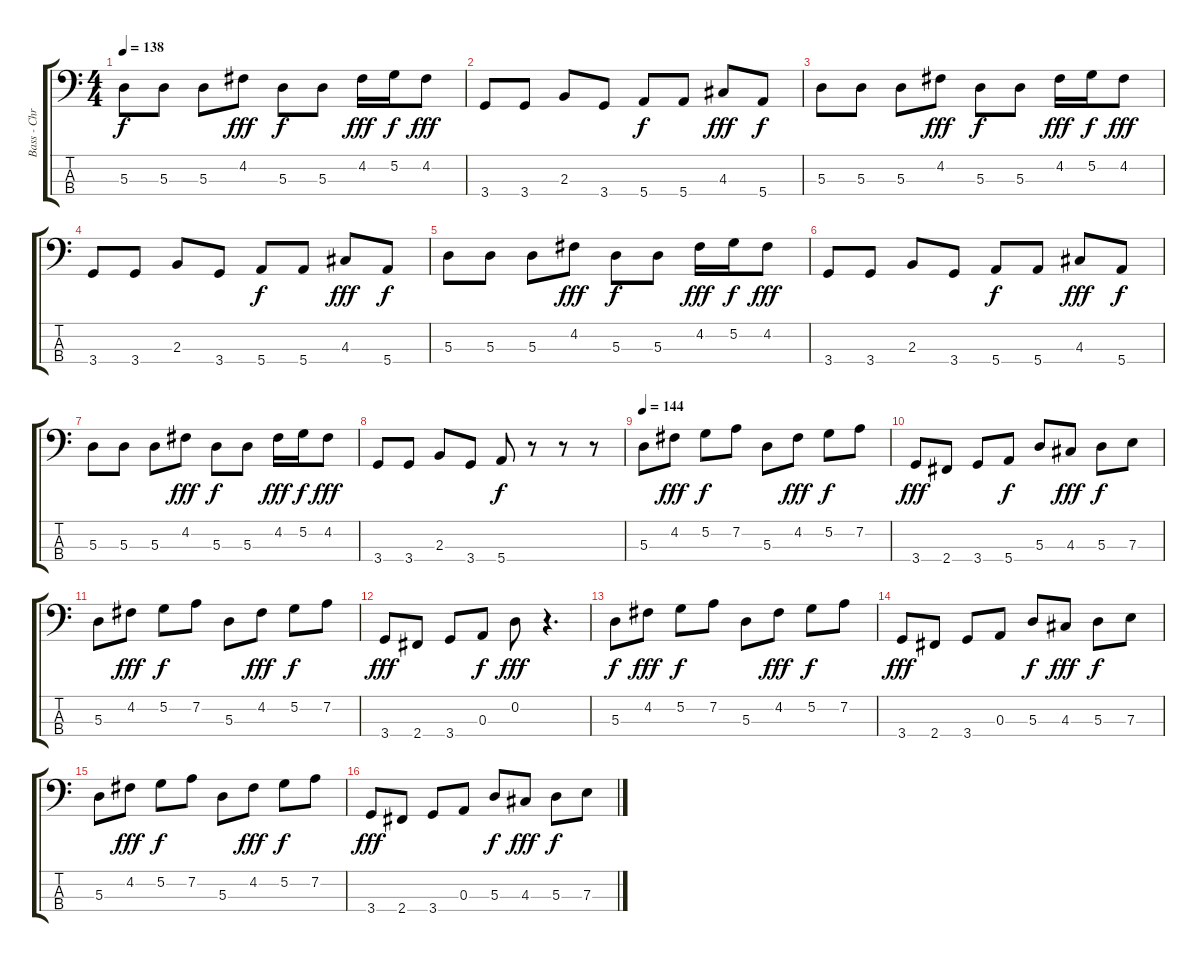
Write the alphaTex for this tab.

\track ("Bass - Chris" "Bass - Chr") {instrument electricbassfinger}
\staff {score tabs}
\tuning (G2 D2 A1 E1) {hide}
\ts (4 4)
\tempo 138
\clef f4
\ks c
5.3.8{dy f instrument electricbassfinger} 5.3.8 5.3.8 4.2.8{dy fff} 5.3.8{dy f} 5.3.8 4.2.16{dy fff} 5.2.16{dy f} 4.2.8{dy fff} |
3.4.8 3.4.8 2.3.8 3.4.8 5.4.8{dy f} 5.4.8 4.3.8{dy fff} 5.4.8{dy f} |
5.3.8 5.3.8 5.3.8 4.2.8{dy fff} 5.3.8{dy f} 5.3.8 4.2.16{dy fff} 5.2.16{dy f} 4.2.8{dy fff} |
3.4.8 3.4.8 2.3.8 3.4.8 5.4.8{dy f} 5.4.8 4.3.8{dy fff} 5.4.8{dy f} |
5.3.8 5.3.8 5.3.8 4.2.8{dy fff} 5.3.8{dy f} 5.3.8 4.2.16{dy fff} 5.2.16{dy f} 4.2.8{dy fff} |
3.4.8 3.4.8 2.3.8 3.4.8 5.4.8{dy f} 5.4.8 4.3.8{dy fff} 5.4.8{dy f} |
5.3.8 5.3.8 5.3.8 4.2.8{dy fff} 5.3.8{dy f} 5.3.8 4.2.16{dy fff} 5.2.16{dy f} 4.2.8{dy fff} |
3.4.8 3.4.8 2.3.8 3.4.8 5.4.8{dy f} r.8 r.8 r.8 |
\tempo 144
5.3.8 4.2.8{dy fff} 5.2.8{dy f} 7.2.8 5.3.8 4.2.8{dy fff} 5.2.8{dy f} 7.2.8 |
3.4.8{dy fff} 2.4.8 3.4.8 5.4.8{dy f} 5.3.8 4.3.8{dy fff} 5.3.8{dy f} 7.3.8 |
5.3.8 4.2.8{dy fff} 5.2.8{dy f} 7.2.8 5.3.8 4.2.8{dy fff} 5.2.8{dy f} 7.2.8 |
3.4.8{dy fff} 2.4.8 3.4.8 0.3.8{dy f} 0.2.8{dy fff} r.4{d} |
5.3.8{dy f} 4.2.8{dy fff} 5.2.8{dy f} 7.2.8 5.3.8 4.2.8{dy fff} 5.2.8{dy f} 7.2.8 |
3.4.8{dy fff} 2.4.8 3.4.8 0.3.8 5.3.8{dy f} 4.3.8{dy fff} 5.3.8{dy f} 7.3.8 |
5.3.8 4.2.8{dy fff} 5.2.8{dy f} 7.2.8 5.3.8 4.2.8{dy fff} 5.2.8{dy f} 7.2.8 |
3.4.8{dy fff} 2.4.8 3.4.8 0.3.8 5.3.8{dy f} 4.3.8{dy fff} 5.3.8{dy f} 7.3.8
